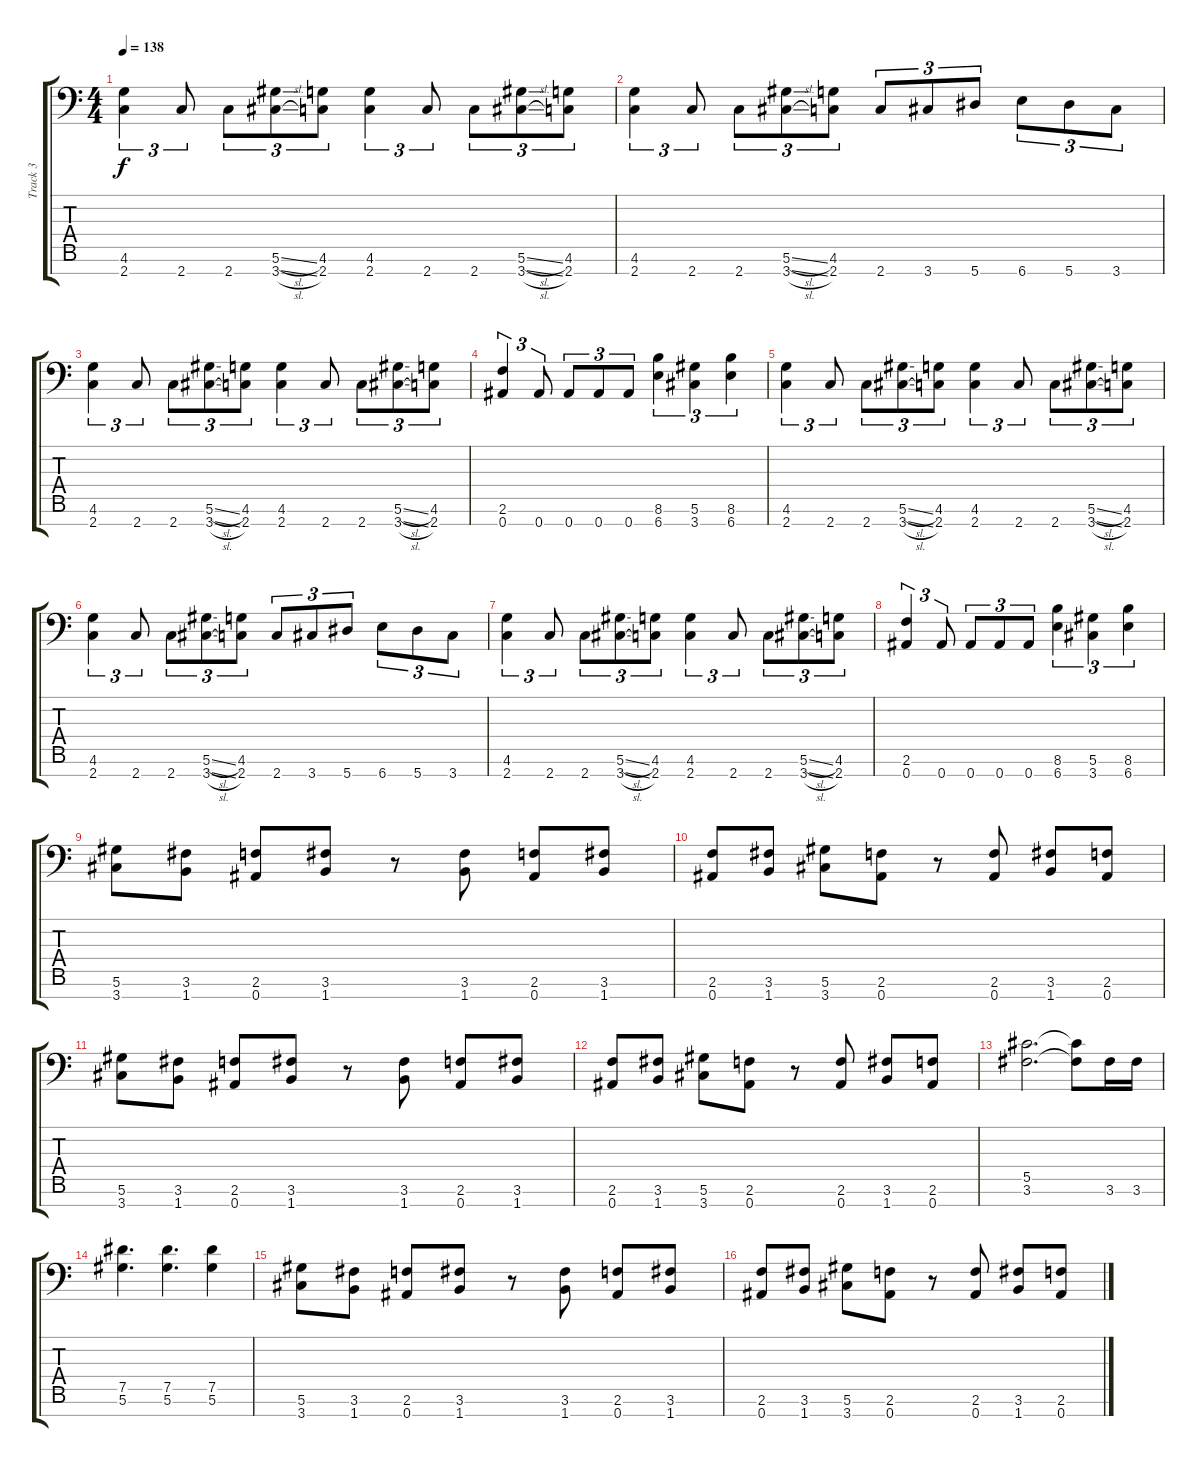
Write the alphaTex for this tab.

\track ("Track 3" "Track 3") {instrument distortionguitar}
\staff {score tabs}
\tuning (Eb4 Bb3 Gb3 Db3 Ab2 Eb2 Bb1) {hide}
\ts (4 4)
\tempo 138
\clef f4
\ks c
(4.6 2.7).4{tu (3 2) dy f} 2.7.8{tu (3 2)} 2.7.8{tu (3 2)} (5.6{sl} 3.7{sl}).8{tu (3 2)} (4.6 2.7).8{tu (3 2)} (4.6 2.7).4{tu (3 2)} 2.7.8{tu (3 2)} 2.7.8{tu (3 2)} (5.6{sl} 3.7{sl}).8{tu (3 2)} (4.6 2.7).8{tu (3 2)} |
(4.6 2.7).4{tu (3 2)} 2.7.8{tu (3 2)} 2.7.8{tu (3 2)} (5.6{sl} 3.7{sl}).8{tu (3 2)} (4.6 2.7).8{tu (3 2)} 2.7.8{tu (3 2)} 3.7.8{tu (3 2)} 5.7.8{tu (3 2)} 6.7.8{tu (3 2)} 5.7.8{tu (3 2)} 3.7.8{tu (3 2)} |
(4.6 2.7).4{tu (3 2)} 2.7.8{tu (3 2)} 2.7.8{tu (3 2)} (5.6{sl} 3.7{sl}).8{tu (3 2)} (4.6 2.7).8{tu (3 2)} (4.6 2.7).4{tu (3 2)} 2.7.8{tu (3 2)} 2.7.8{tu (3 2)} (5.6{sl} 3.7{sl}).8{tu (3 2)} (4.6 2.7).8{tu (3 2)} |
(2.6 0.7).4{tu (3 2)} 0.7.8{tu (3 2)} 0.7.8{tu (3 2)} 0.7.8{tu (3 2)} 0.7.8{tu (3 2)} (8.6 6.7).4{tu (3 2)} (5.6 3.7).4{tu (3 2)} (8.6 6.7).4{tu (3 2)} |
(4.6 2.7).4{tu (3 2)} 2.7.8{tu (3 2)} 2.7.8{tu (3 2)} (5.6{sl} 3.7{sl}).8{tu (3 2)} (4.6 2.7).8{tu (3 2)} (4.6 2.7).4{tu (3 2)} 2.7.8{tu (3 2)} 2.7.8{tu (3 2)} (5.6{sl} 3.7{sl}).8{tu (3 2)} (4.6 2.7).8{tu (3 2)} |
(4.6 2.7).4{tu (3 2)} 2.7.8{tu (3 2)} 2.7.8{tu (3 2)} (5.6{sl} 3.7{sl}).8{tu (3 2)} (4.6 2.7).8{tu (3 2)} 2.7.8{tu (3 2)} 3.7.8{tu (3 2)} 5.7.8{tu (3 2)} 6.7.8{tu (3 2)} 5.7.8{tu (3 2)} 3.7.8{tu (3 2)} |
(4.6 2.7).4{tu (3 2)} 2.7.8{tu (3 2)} 2.7.8{tu (3 2)} (5.6{sl} 3.7{sl}).8{tu (3 2)} (4.6 2.7).8{tu (3 2)} (4.6 2.7).4{tu (3 2)} 2.7.8{tu (3 2)} 2.7.8{tu (3 2)} (5.6{sl} 3.7{sl}).8{tu (3 2)} (4.6 2.7).8{tu (3 2)} |
(2.6 0.7).4{tu (3 2)} 0.7.8{tu (3 2)} 0.7.8{tu (3 2)} 0.7.8{tu (3 2)} 0.7.8{tu (3 2)} (8.6 6.7).4{tu (3 2)} (5.6 3.7).4{tu (3 2)} (8.6 6.7).4{tu (3 2)} |
(5.6 3.7).8 (3.6 1.7).8 (2.6 0.7).8 (3.6 1.7).8 r.8 (3.6 1.7).8 (2.6 0.7).8 (3.6 1.7).8 |
(2.6 0.7).8 (3.6 1.7).8 (5.6 3.7).8 (2.6 0.7).8 r.8 (2.6 0.7).8 (3.6 1.7).8 (2.6 0.7).8 |
(5.6 3.7).8 (3.6 1.7).8 (2.6 0.7).8 (3.6 1.7).8 r.8 (3.6 1.7).8 (2.6 0.7).8 (3.6 1.7).8 |
(2.6 0.7).8 (3.6 1.7).8 (5.6 3.7).8 (2.6 0.7).8 r.8 (2.6 0.7).8 (3.6 1.7).8 (2.6 0.7).8 |
(5.5 3.6).2{d} (5.5{t} 3.6{t}).8 3.6.16 3.6.16 |
(7.5 5.6).4{d} (7.5 5.6).4{d} (7.5 5.6).4 |
(5.6 3.7).8 (3.6 1.7).8 (2.6 0.7).8 (3.6 1.7).8 r.8 (3.6 1.7).8 (2.6 0.7).8 (3.6 1.7).8 |
(2.6 0.7).8 (3.6 1.7).8 (5.6 3.7).8 (2.6 0.7).8 r.8 (2.6 0.7).8 (3.6 1.7).8 (2.6 0.7).8
